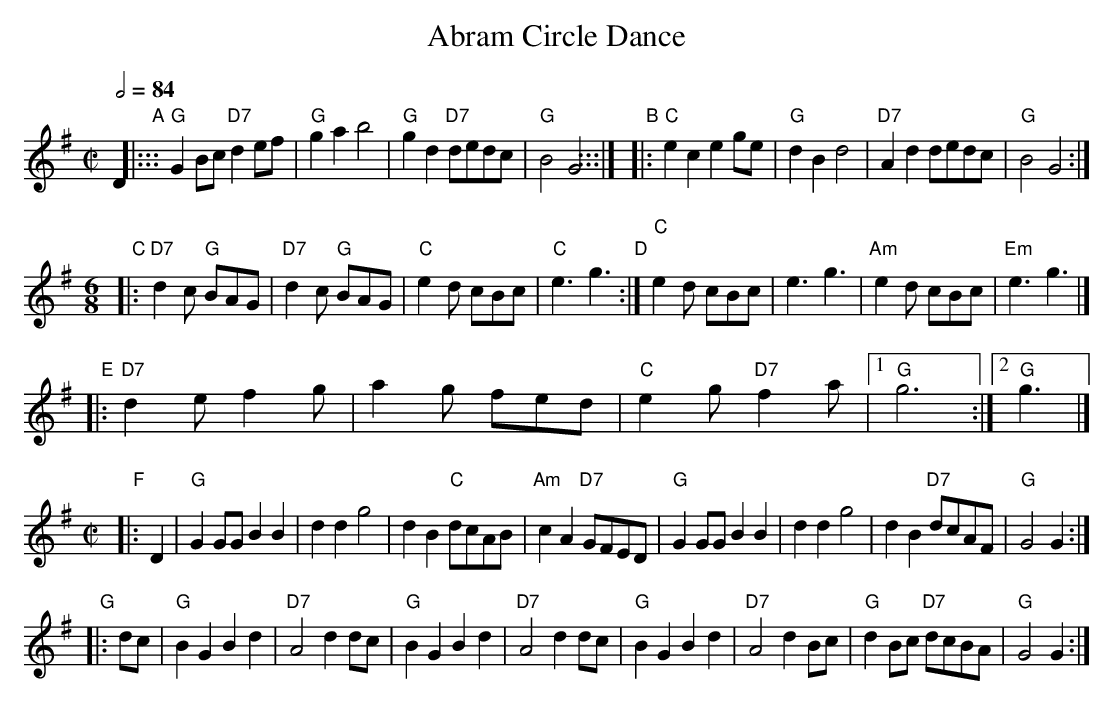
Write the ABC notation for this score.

X:1
T: Abram Circle Dance
M: C|
L: 1/8
Q: 1/2=84
K: G
D2 \
"A"|::: "G"G2Bc "D7"d2ef | "G"g2a2 b4 | "G"g2d2 "D7"dedc | "G"B4 G4 :::| \
"B"|: "C"e2c2 e2ge | "G"d2B2 d4 | "D7"A2d2 dedc | "G"B4 G4 :|
M: 6/8
"C"|: "D7"d2c "G"BAG | "D7"d2c "G"BAG | "C"e2d cBc | "C"e3 g3 \
"D":| "C"e2d cBc | e3 g3 | "Am"e2d cBc | "Em"e3 g3 |]
"E"|: "D7"d2e f2g | a2g fed | "C"e2g "D7"f2a |1 "G"g6 :|2 "G"g3 |]
M: C|
"F"|: D2 \
| "G"G2GG B2B2 | d2d2 g4 | d2B2 "C"dcAB | "Am"c2A2 "D7"GFED \
| "G"G2GG B2B2 | d2d2 g4 | d2B2 "D7"dcAF | "G"G4 G2 :|
"G"|: dc \
| "G"B2G2 B2d2 | "D7"A4 d2dc | "G"B2G2 B2d2 | "D7"A4 d2dc \
| "G"B2G2 B2d2 | "D7"A4 d2Bc | "G"d2Bc "D7"dcBA | "G"G4 G2 :|
